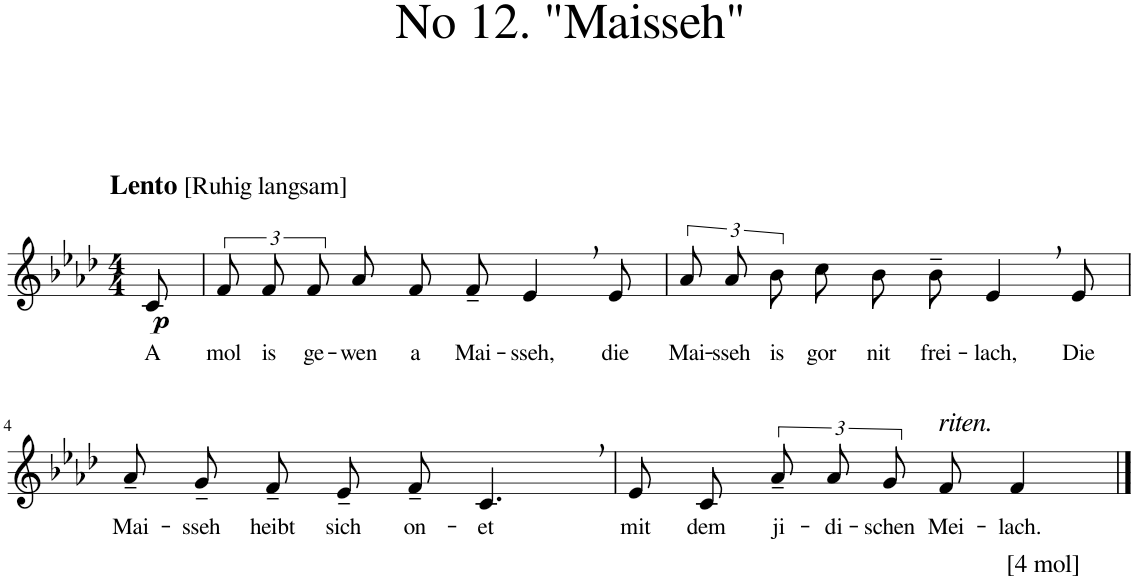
**kern	**text	**dynam
*part1	*part1	*part1
*staff1	*staff1	*staff1
*I"Klavier	*	*
*I'Klav.	*	*
*clefG2	*	*
*k[b-e-a-d-]	*	*
*M4/4	*	*
=1	=1	=1
!LO:TX:a:B:t=Lento	!	!
!LO:TX:a:t=[Ruhig langsam]	!	!
!	!LO:LY:b	!LO:DY:b
8c/	A	p
=2	=2	=2
!	!LO:LY:b	!
12f/L	mol	.
!	!LO:LY:b	!
12f/	is	.
!	!LO:LY:b	!
12f/J	ge-	.
!	!LO:LY:b	!
8a-/L	-wen	.
!	!LO:LY:b	!
8f/J	a	.
!	!LO:LY:b	!
8f~/	Mai-	.
!	!LO:LY:b	!
4e-,/	-sseh,	.
!	!LO:LY:b	!
8e-/	die	.
=3	=3	=3
!	!LO:LY:b	!
12a-/L	Mai-	.
!	!LO:LY:b	!
12a-/	-sseh	.
!	!LO:LY:b	!
12b-/J	is	.
!	!LO:LY:b	!
8cc\L	gor	.
!	!LO:LY:b	!
8b-\J	nit	.
!	!LO:LY:b	!
8b-~\	frei-	.
!	!LO:LY:b	!
4e-,/	-lach,	.
!	!LO:LY:b	!
8e-/	Die	.
!!LO:LB:g=z
=4	=4	=4
!	!LO:LY:b	!
8a-~/L	Mai-	.
!	!LO:LY:b	!
8g~/J	-sseh	.
!	!LO:LY:b	!
8f~/L	heibt	.
!	!LO:LY:b	!
8e-~/J	sich	.
!	!LO:LY:b	!
8f~/	on-	.
!	!LO:LY:b	!
4.c,/	-et	.
=5	=5	=5
!	!LO:LY:b	!
8e-/L	mit	.
!	!LO:LY:b	!
8c/J	dem	.
!	!LO:LY:b	!
12a-~/L	ji-	.
!	!LO:LY:b	!
12a-/	-di-	.
!	!LO:LY:b	!
12g/J	-schen	.
!LO:TX:a:i:t=riten.	!	!
!	!LO:LY:b	!
8f/	Mei-	.
!LO:TX:b:t=[4 mol]	!	!
!	!LO:LY:b	!
4f/	-lach.	.
==	==	==
*-	*-	*-
